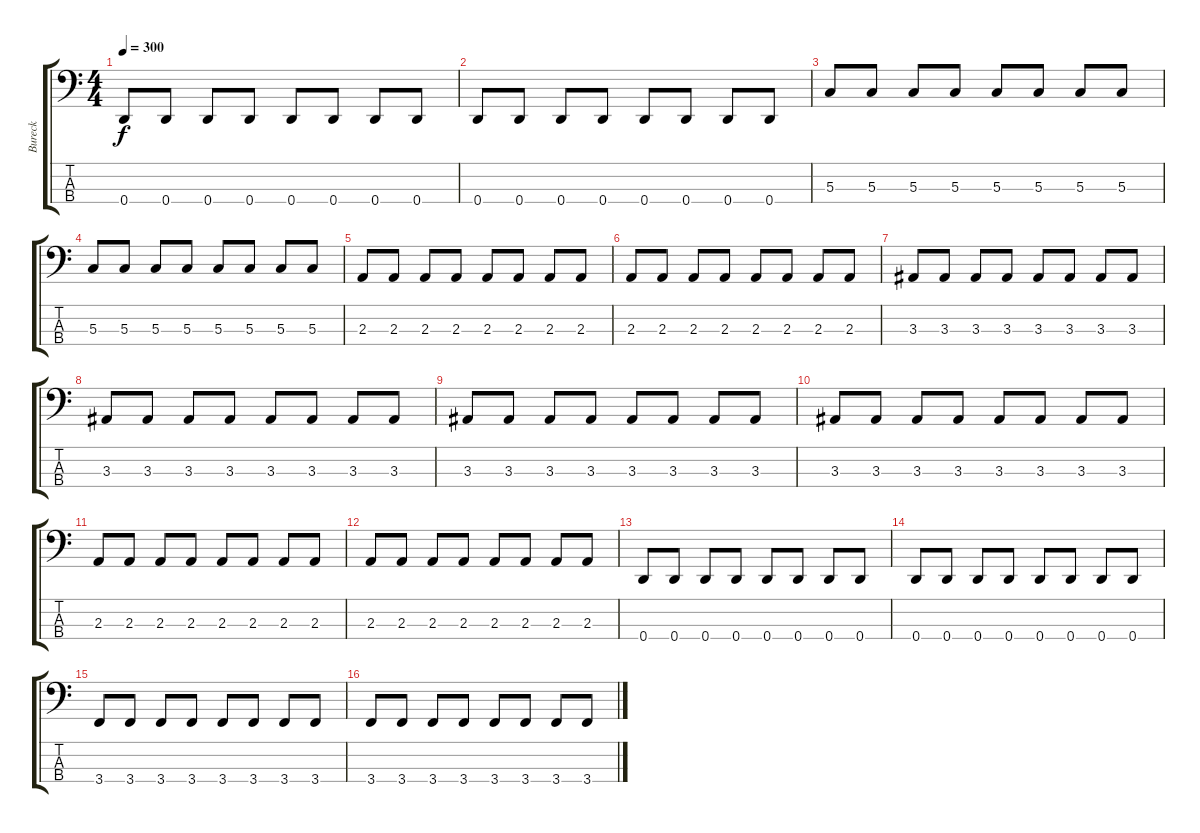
\track ("Bureck" "Bureck") {instrument electricbassfinger}
\staff {score tabs}
\tuning (F2 C2 G1 D1) {hide}
\ts (4 4)
\tempo 300
\clef f4
\ks c
0.4.8{dy f} 0.4.8 0.4.8 0.4.8 0.4.8 0.4.8 0.4.8 0.4.8 |
0.4.8 0.4.8 0.4.8 0.4.8 0.4.8 0.4.8 0.4.8 0.4.8 |
5.3.8 5.3.8 5.3.8 5.3.8 5.3.8 5.3.8 5.3.8 5.3.8 |
5.3.8 5.3.8 5.3.8 5.3.8 5.3.8 5.3.8 5.3.8 5.3.8 |
2.3.8 2.3.8 2.3.8 2.3.8 2.3.8 2.3.8 2.3.8 2.3.8 |
2.3.8 2.3.8 2.3.8 2.3.8 2.3.8 2.3.8 2.3.8 2.3.8 |
3.3.8 3.3.8 3.3.8 3.3.8 3.3.8 3.3.8 3.3.8 3.3.8 |
3.3.8 3.3.8 3.3.8 3.3.8 3.3.8 3.3.8 3.3.8 3.3.8 |
3.3.8 3.3.8 3.3.8 3.3.8 3.3.8 3.3.8 3.3.8 3.3.8 |
3.3.8 3.3.8 3.3.8 3.3.8 3.3.8 3.3.8 3.3.8 3.3.8 |
2.3.8 2.3.8 2.3.8 2.3.8 2.3.8 2.3.8 2.3.8 2.3.8 |
2.3.8 2.3.8 2.3.8 2.3.8 2.3.8 2.3.8 2.3.8 2.3.8 |
0.4.8 0.4.8 0.4.8 0.4.8 0.4.8 0.4.8 0.4.8 0.4.8 |
0.4.8 0.4.8 0.4.8 0.4.8 0.4.8 0.4.8 0.4.8 0.4.8 |
3.4.8 3.4.8 3.4.8 3.4.8 3.4.8 3.4.8 3.4.8 3.4.8 |
3.4.8 3.4.8 3.4.8 3.4.8 3.4.8 3.4.8 3.4.8 3.4.8
